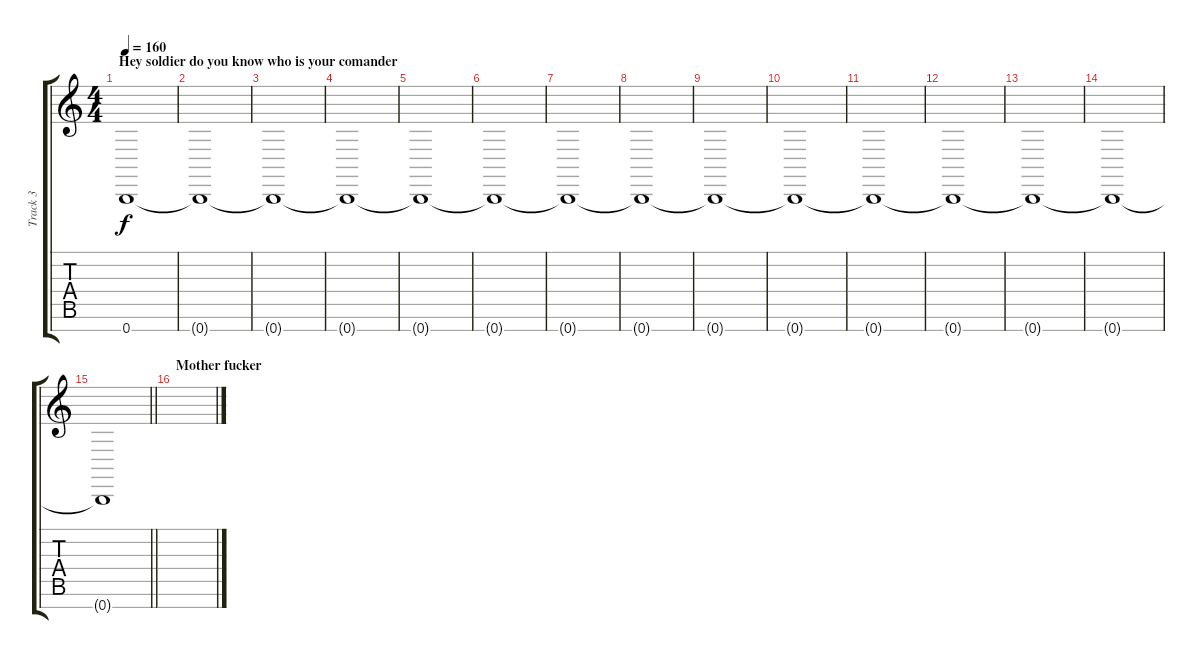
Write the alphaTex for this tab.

\track ("Track 3" "Track 3") {instrument stringensemble2}
\staff {score tabs}
\tuning (E4 B3 G3 D3 A2 E2 B1) {hide}
\ts (4 4)
\section ("" "Hey soldier do you know who is your comander")
\tempo 160
\clef g2
\ks c
0.7.1{dy f instrument stringensemble2} |
0.7{t}.1 |
0.7{t}.1 |
0.7{t}.1 |
0.7{t}.1 |
0.7{t}.1 |
0.7{t}.1 |
0.7{t}.1 |
0.7{t}.1 |
0.7{t}.1 |
0.7{t}.1 |
0.7{t}.1 |
0.7{t}.1 |
0.7{t}.1 |
\barLineRight lightlight
0.7{t}.1 |
\section ("" "Mother fucker")
